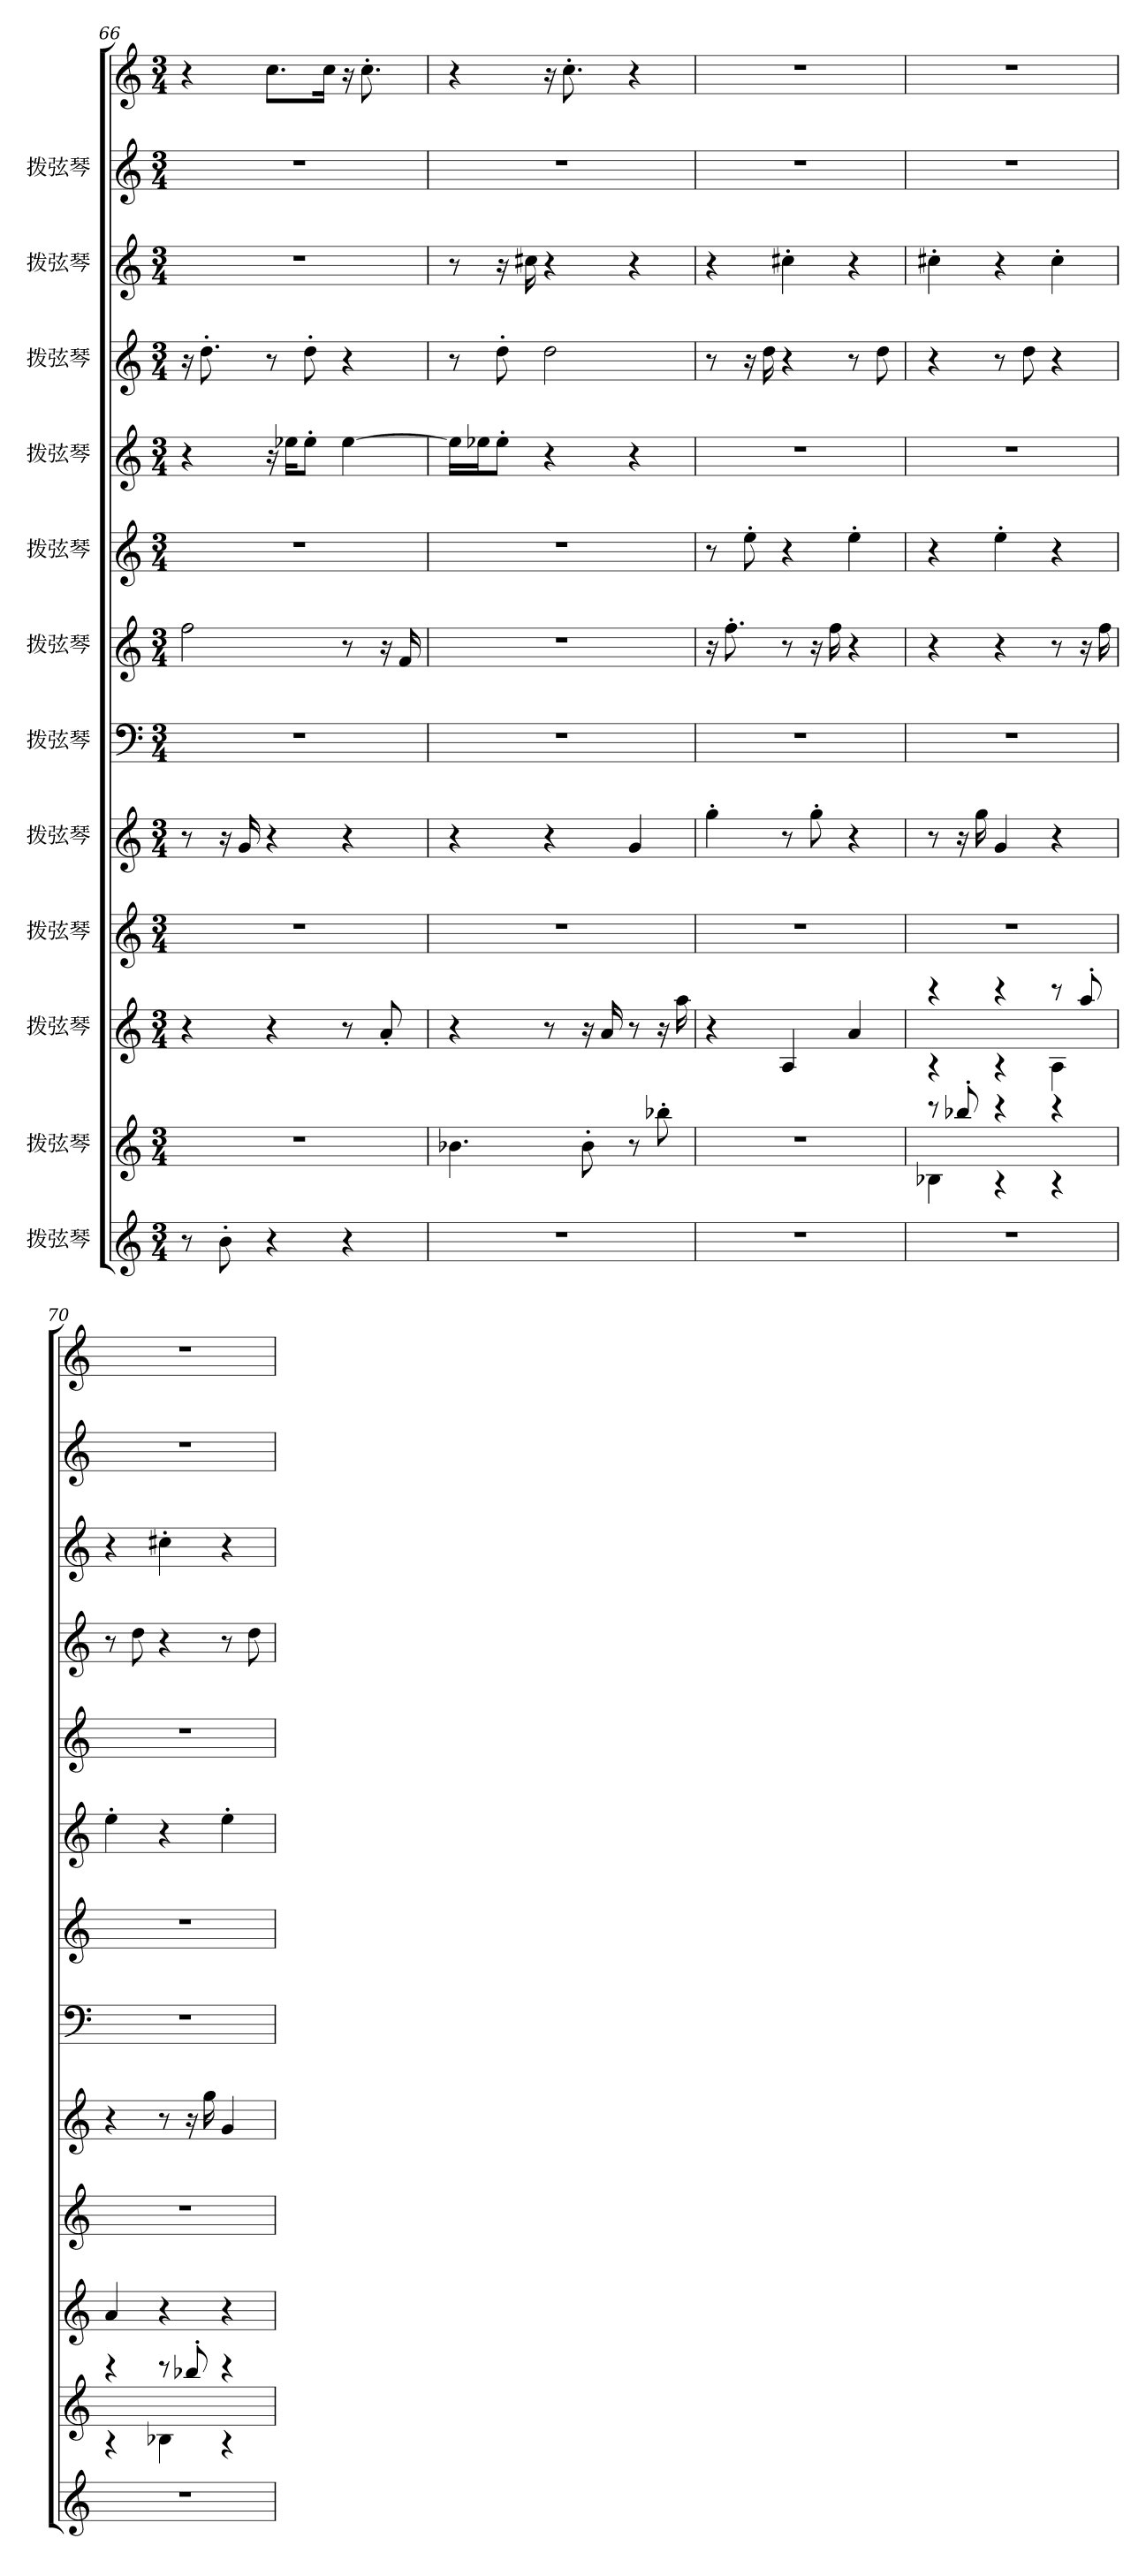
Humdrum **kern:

**kern	**kern	**kern	**kern	**kern	**kern	**kern	**kern	**kern	**kern	**kern	**kern	**kern
*part12	*part11	*part10	*part9	*part8	*part7	*part6	*part5	*part4	*part3	*part2	*part1	*part1
*staff13	*staff12	*staff11	*staff10	*staff9	*staff8	*staff7	*staff6	*staff5	*staff4	*staff3	*staff2	*staff1
*I"拨弦琴	*I"拨弦琴	*I"拨弦琴	*I"拨弦琴	*I"拨弦琴	*I"拨弦琴	*I"拨弦琴	*I"拨弦琴	*I"拨弦琴	*I"拨弦琴	*I"拨弦琴	*I"拨弦琴	*
*clefG2	*clefG2	*clefG2	*clefG2	*clefG2	*clefF4	*clefG2	*clefG2	*clefG2	*clefG2	*clefG2	*clefG2	*clefG2
*k[]	*k[]	*k[]	*k[]	*k[]	*k[]	*k[]	*k[]	*k[]	*k[]	*k[]	*k[]	*k[]
*M3/4	*M3/4	*M3/4	*M3/4	*M3/4	*M3/4	*M3/4	*M3/4	*M3/4	*M3/4	*M3/4	*M3/4	*M3/4
=66	=66	=66	=66	=66	=66	=66	=66	=66	=66	=66	=66	=66
8r	2.r	4r	2.r	8r	2.r	2ff\	2.r	4r	16r	2.r	2.r	4r
.	.	.	.	.	.	.	.	.	8.dd'\	.	.	.
8b'\	.	.	.	16r	.	.	.	.	.	.	.	.
.	.	.	.	16g/	.	.	.	.	.	.	.	.
4r	.	4r	.	4r	.	.	.	16r	8r	.	.	8.cc\L
.	.	.	.	.	.	.	.	16ee-X\KL	.	.	.	.
.	.	.	.	.	.	.	.	8ee-'\J	8dd'\	.	.	.
.	.	.	.	.	.	.	.	.	.	.	.	16cc\Jk
4r	.	8r	.	4r	.	8r	.	[4ee-\	4r	.	.	16r
.	.	.	.	.	.	.	.	.	.	.	.	8.cc'\
.	.	8a'/	.	.	.	16r	.	.	.	.	.	.
.	.	.	.	.	.	16f/	.	.	.	.	.	.
!!LO:PB:g=z
=67	=67	=67	=67	=67	=67	=67	=67	=67	=67	=67	=67	=67
2.r	4.b-X\	4r	2.r	4r	2.r	2.r	2.r	16ee-\LL]	8r	8r	2.r	4r
.	.	.	.	.	.	.	.	16ee-X\J	.	.	.	.
.	.	.	.	.	.	.	.	8ee-'\J	8dd'\	16r	.	.
.	.	.	.	.	.	.	.	.	.	16cc#X\	.	.
.	.	8r	.	4r	.	.	.	4r	2dd\	4r	.	16r
.	.	.	.	.	.	.	.	.	.	.	.	8.cc'\
.	8b-'\	16r	.	.	.	.	.	.	.	.	.	.
.	.	16a/	.	.	.	.	.	.	.	.	.	.
.	8r	8r	.	4g/	.	.	.	4r	.	4r	.	4r
.	8bb-X'\	16r	.	.	.	.	.	.	.	.	.	.
.	.	16aa\	.	.	.	.	.	.	.	.	.	.
=68	=68	=68	=68	=68	=68	=68	=68	=68	=68	=68	=68	=68
2.r	2.r	4r	2.r	4gg'\	2.r	16r	8r	2.r	8r	4r	2.r	2.r
.	.	.	.	.	.	8.ff'\	.	.	.	.	.	.
.	.	.	.	.	.	.	8ee'\	.	16r	.	.	.
.	.	.	.	.	.	.	.	.	16dd\	.	.	.
.	.	4A/	.	8r	.	8r	4r	.	4r	4cc#X'\	.	.
.	.	.	.	8gg'\	.	16r	.	.	.	.	.	.
.	.	.	.	.	.	16ff\	.	.	.	.	.	.
.	.	4a/	.	4r	.	4r	4ee'\	.	8r	4r	.	.
.	.	.	.	.	.	.	.	.	8dd\	.	.	.
=69	=69	=69	=69	=69	=69	=69	=69	=69	=69	=69	=69	=69
*	*^	*^	*	*	*	*	*	*	*	*	*	*
2.r	8r	4B-X\	4r	4r	2.r	8r	2.r	4r	4r	2.r	4r	4cc#X'\	2.r	2.r
.	8bb-X'/	.	.	.	.	16r	.	.	.	.	.	.	.	.
.	.	.	.	.	.	16gg\	.	.	.	.	.	.	.	.
.	4r	4r	4r	4r	.	4g/	.	4r	4ee'\	.	8r	4r	.	.
.	.	.	.	.	.	.	.	.	.	.	8dd\	.	.	.
.	4r	4r	8r	4A\	.	4r	.	8r	4r	.	4r	4cc#'\	.	.
.	.	.	8aa'/	.	.	.	.	16r	.	.	.	.	.	.
.	.	.	.	.	.	.	.	16ff\	.	.	.	.	.	.
*	*	*	*v	*v	*	*	*	*	*	*	*	*	*	*
=70	=70	=70	=70	=70	=70	=70	=70	=70	=70	=70	=70	=70	=70
2.r	4r	4r	4a/	2.r	4r	2.r	2.r	4ee'\	2.r	8r	4r	2.r	2.r
.	.	.	.	.	.	.	.	.	.	8dd\	.	.	.
.	8r	4B-X\	4r	.	8r	.	.	4r	.	4r	4cc#X'\	.	.
.	8bb-X'/	.	.	.	16r	.	.	.	.	.	.	.	.
.	.	.	.	.	16gg\	.	.	.	.	.	.	.	.
.	4r	4r	4r	.	4g/	.	.	4ee'\	.	8r	4r	.	.
.	.	.	.	.	.	.	.	.	.	8dd\	.	.	.
*	*v	*v	*	*	*	*	*	*	*	*	*	*	*
=	=	=	=	=	=	=	=	=	=	=	=	=
*-	*-	*-	*-	*-	*-	*-	*-	*-	*-	*-	*-	*-
